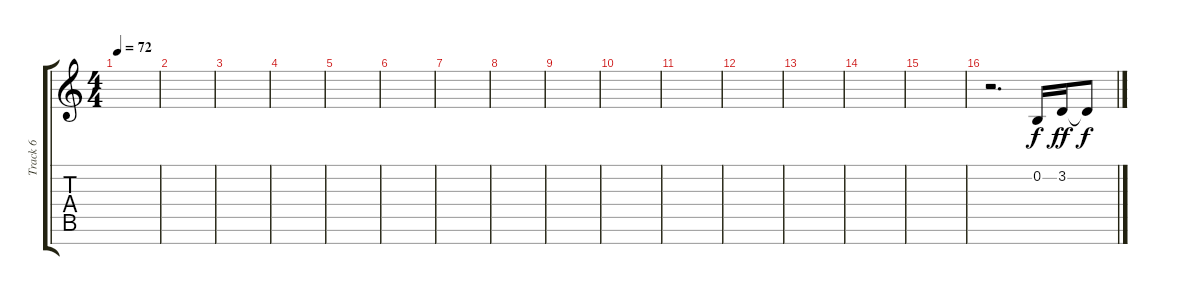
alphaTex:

\track ("Track 6" "Track 6") {instrument sopranosax}
\staff {score tabs}
\tuning (E4 B3 G3 D3 A2 E2 B1) {hide}
\ts (4 4)
\tempo 72
\clef g2
\ks c
|
|
|
|
|
|
|
|
|
|
|
|
|
|
|
r.2{d} 0.2.16{dy f} 3.2.16{dy ff} 3.2{t}.8{dy f}
